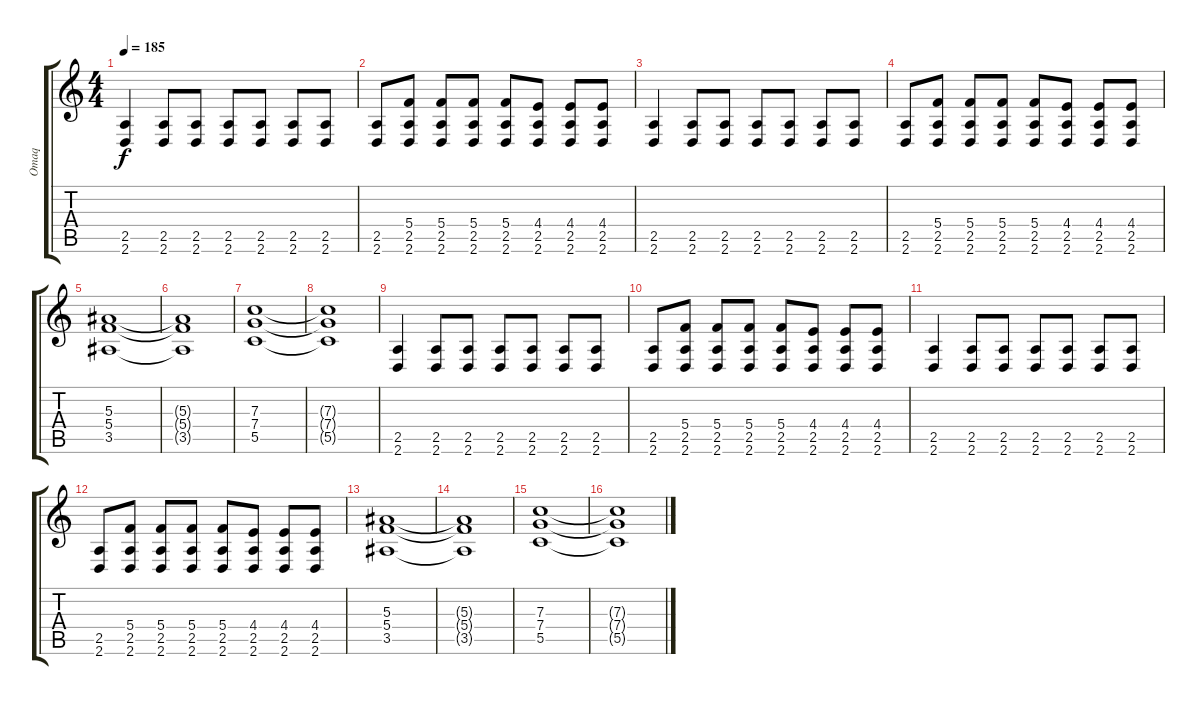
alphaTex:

\track ("Omaq" "Omaq") {instrument distortionguitar}
\staff {score tabs}
\tuning (D4 A3 F3 C3 G2 C2) {hide}
\ts (4 4)
\tempo 185
\clef g2
\ks c
(2.5 2.6).4{dy f} (2.5 2.6).8 (2.5 2.6).8 (2.5 2.6).8 (2.5 2.6).8 (2.5 2.6).8 (2.5 2.6).8 |
(2.5 2.6).8 (5.4 2.5 2.6).8 (5.4 2.5 2.6).8 (5.4 2.5 2.6).8 (5.4 2.5 2.6).8 (4.4 2.5 2.6).8 (4.4 2.5 2.6).8 (4.4 2.5 2.6).8 |
(2.5 2.6).4 (2.5 2.6).8 (2.5 2.6).8 (2.5 2.6).8 (2.5 2.6).8 (2.5 2.6).8 (2.5 2.6).8 |
(2.5 2.6).8 (5.4 2.5 2.6).8 (5.4 2.5 2.6).8 (5.4 2.5 2.6).8 (5.4 2.5 2.6).8 (4.4 2.5 2.6).8 (4.4 2.5 2.6).8 (4.4 2.5 2.6).8 |
(5.3 5.4 3.5).1 |
(5.3{t} 5.4{t} 3.5{t}).1 |
(7.3 7.4 5.5).1 |
(7.3{t} 7.4{t} 5.5{t}).1 |
(2.5 2.6).4 (2.5 2.6).8 (2.5 2.6).8 (2.5 2.6).8 (2.5 2.6).8 (2.5 2.6).8 (2.5 2.6).8 |
(2.5 2.6).8 (5.4 2.5 2.6).8 (5.4 2.5 2.6).8 (5.4 2.5 2.6).8 (5.4 2.5 2.6).8 (4.4 2.5 2.6).8 (4.4 2.5 2.6).8 (4.4 2.5 2.6).8 |
(2.5 2.6).4 (2.5 2.6).8 (2.5 2.6).8 (2.5 2.6).8 (2.5 2.6).8 (2.5 2.6).8 (2.5 2.6).8 |
(2.5 2.6).8 (5.4 2.5 2.6).8 (5.4 2.5 2.6).8 (5.4 2.5 2.6).8 (5.4 2.5 2.6).8 (4.4 2.5 2.6).8 (4.4 2.5 2.6).8 (4.4 2.5 2.6).8 |
(5.3 5.4 3.5).1 |
(5.3{t} 5.4{t} 3.5{t}).1 |
(7.3 7.4 5.5).1 |
(7.3{t} 7.4{t} 5.5{t}).1
